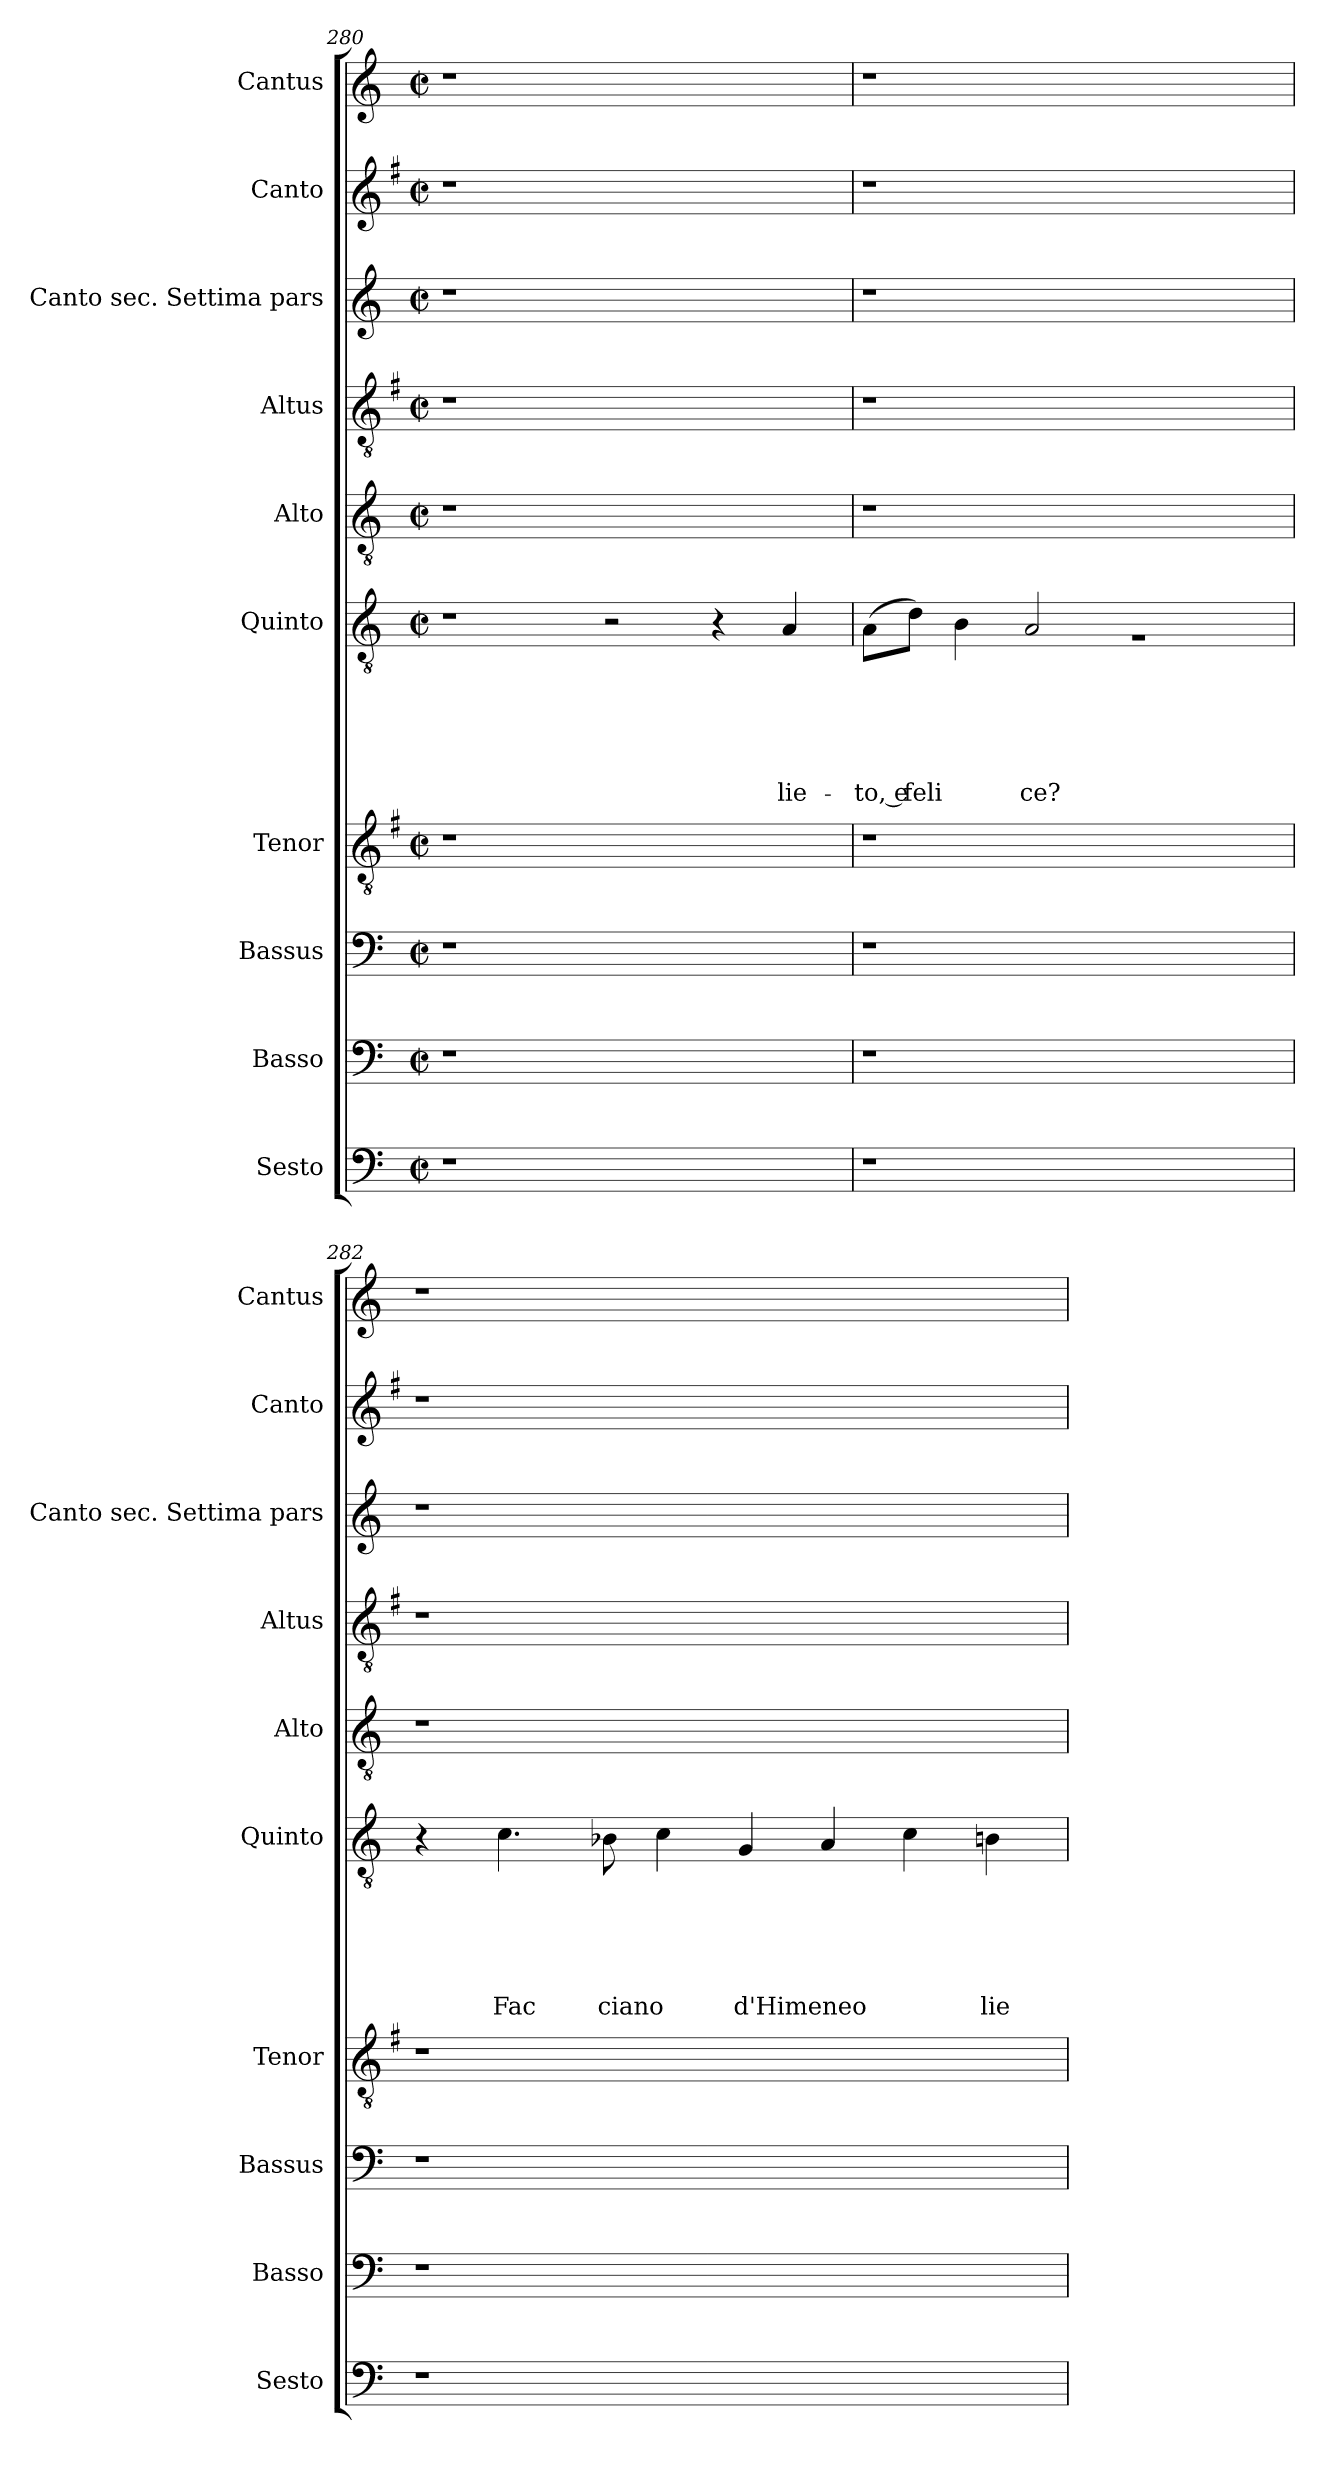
**kern	**kern	**kern	**kern	**kern	**text	**text	**text	**text	**text	**text	**kern	**kern	**kern	**kern	**kern
*part10	*part9	*part8	*part7	*part6	*part6	*part6	*part6	*part6	*part6	*part6	*part5	*part4	*part3	*part2	*part1
*staff10	*staff9	*staff8	*staff7	*staff6	*staff6	*staff6	*staff6	*staff6	*staff6	*staff6	*staff5	*staff4	*staff3	*staff2	*staff1
*I"Sesto	*I"Basso	*I"Bassus	*I"Tenor	*I"Quinto	*	*	*	*	*	*	*I"Alto	*I"Altus	*I"Canto sec. Settima pars	*I"Canto	*I"Cantus
*I'Sesto	*I'Basso	*I'Bassus	*I'Tenor	*I'Quinto	*	*	*	*	*	*	*I'Alto	*I'Altus	*I'Canto sec. Settima pars	*I'Canto	*I'Cantus
*clefF4	*clefF4	*clefF4	*clefGv2	*clefGv2	*	*	*	*	*	*	*clefGv2	*clefGv2	*clefG2	*clefG2	*clefG2
*k[]	*k[]	*k[]	*k[f#]	*k[]	*	*	*	*	*	*	*k[]	*k[f#]	*k[]	*k[f#]	*k[]
*C:	*C:	*C:	*G:	*C:	*	*	*	*	*	*	*C:	*G:	*C:	*G:	*C:
*M2/2	*M2/2	*M2/2	*M2/2	*M2/2	*	*	*	*	*	*	*M2/2	*M2/2	*M2/2	*M2/2	*M2/2
*met(c|)	*met(c|)	*met(c|)	*met(c|)	*met(c|)	*	*	*	*	*	*	*met(c|)	*met(c|)	*met(c|)	*met(c|)	*met(c|)
=280	=280	=280	=280	=280	=280	=280	=280	=280	=280	=280	=280	=280	=280	=280	=280
1r	1r	1r	1r	1r	.	.	.	.	.	.	1r	1r	1r	1r	1r
1ryy	1ryy	1ryy	1ryy	2r	.	.	.	.	.	.	1ryy	1ryy	1ryy	1ryy	1ryy
.	.	.	.	4r	.	.	.	.	.	.	.	.	.	.	.
!	!	!	!	!	!	!	!	!	!	!LO:LY:b	!	!	!	!	!
.	.	.	.	4A/	.	.	.	.	.	lie-	.	.	.	.	.
!!LO:LB:g=z
=281	=281	=281	=281	=281	=281	=281	=281	=281	=281	=281	=281	=281	=281	=281	=281
!	!	!	!	!	!	!	!	!	!	!LO:LY:b:rj	!	!	!	!	!
1r	1r	1r	1r	(<8A\L	.	.	.	.	.	-to, e	1r	1r	1r	1r	1r
!	!	!	!	!	!	!	!	!	!	!LO:LY:b	!	!	!	!	!
.	.	.	.	8d\J)	.	.	.	.	.	feli	.	.	.	.	.
.	.	.	.	4B\	.	.	.	.	.	.	.	.	.	.	.
!	!	!	!	!	!	!	!	!	!	!LO:LY:b	!	!	!	!	!
.	.	.	.	2A/	.	.	.	.	.	ce?	.	.	.	.	.
1ryy	1ryy	1ryy	1ryy	1rA	.	.	.	.	.	.	1ryy	1ryy	1ryy	1ryy	1ryy
=282	=282	=282	=282	=282	=282	=282	=282	=282	=282	=282	=282	=282	=282	=282	=282
1r	1r	1r	1r	4r	.	.	.	.	.	.	1r	1r	1r	1r	1r
!	!	!	!	!	!	!	!	!	!	!LO:LY:b	!	!	!	!	!
.	.	.	.	4.c\	.	.	.	.	.	Fac	.	.	.	.	.
!	!	!	!	!	!	!	!	!	!	!LO:LY:b	!	!	!	!	!
.	.	.	.	8B-X\	.	.	.	.	.	ciano	.	.	.	.	.
.	.	.	.	4c\	.	.	.	.	.	.	.	.	.	.	.
!	!	!	!	!	!	!	!	!	!	!LO:LY:b	!	!	!	!	!
1ryy	1ryy	1ryy	1ryy	4G/	.	.	.	.	.	d'Himeneo	1ryy	1ryy	1ryy	1ryy	1ryy
.	.	.	.	4A/	.	.	.	.	.	.	.	.	.	.	.
.	.	.	.	4c\	.	.	.	.	.	.	.	.	.	.	.
!	!	!	!	!	!	!	!	!	!	!LO:LY:b	!	!	!	!	!
.	.	.	.	4B\	.	.	.	.	.	lie	.	.	.	.	.
=	=	=	=	=	=	=	=	=	=	=	=	=	=	=	=
*-	*-	*-	*-	*-	*-	*-	*-	*-	*-	*-	*-	*-	*-	*-	*-
